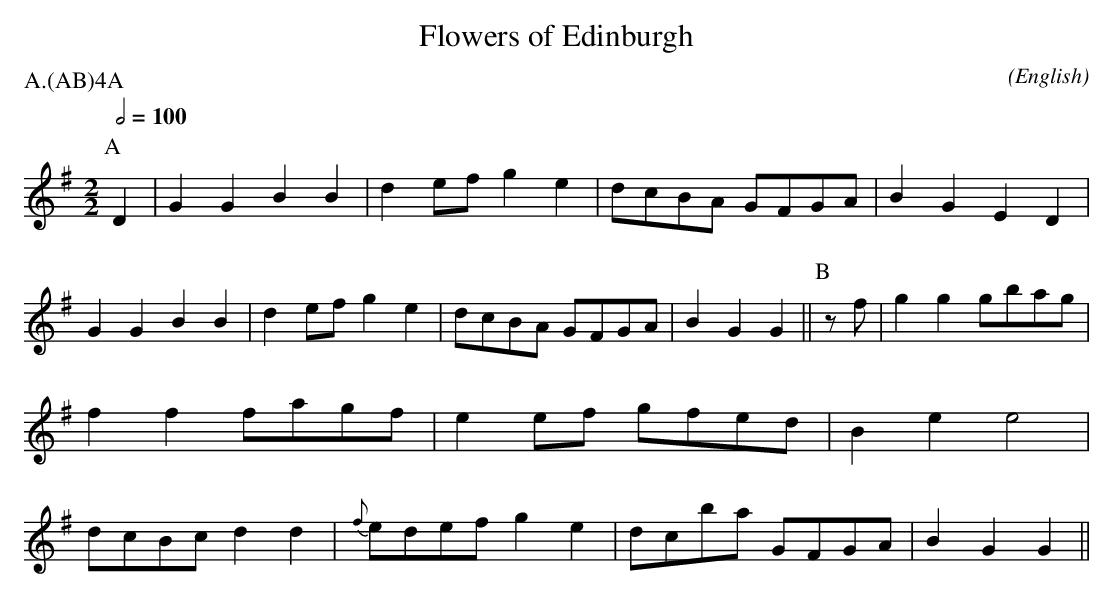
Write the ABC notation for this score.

X:1
T:Flowers of Edinburgh
M:2/2
C:
O:English
P:A.(AB)4A
L:1/8
K:G
Q:1/2=100
P:A
D2|G2 G2 B2 B2|d2 ef   g2 e2|dcBA  GFGA|B2 G2 E2 \
D2|G2 G2 B2 B2|d2 ef   g2 e2|dcBA  GFGA|B2 G2 G2||\
P:B
zf|g2 g2 gbag|f2 f2   fagf|e2 ef gfed|B2 e2 e4|\
dcBc  d2 d2|{f}edef g2 e2|dcba  GFGA|B2 G2 G2||
